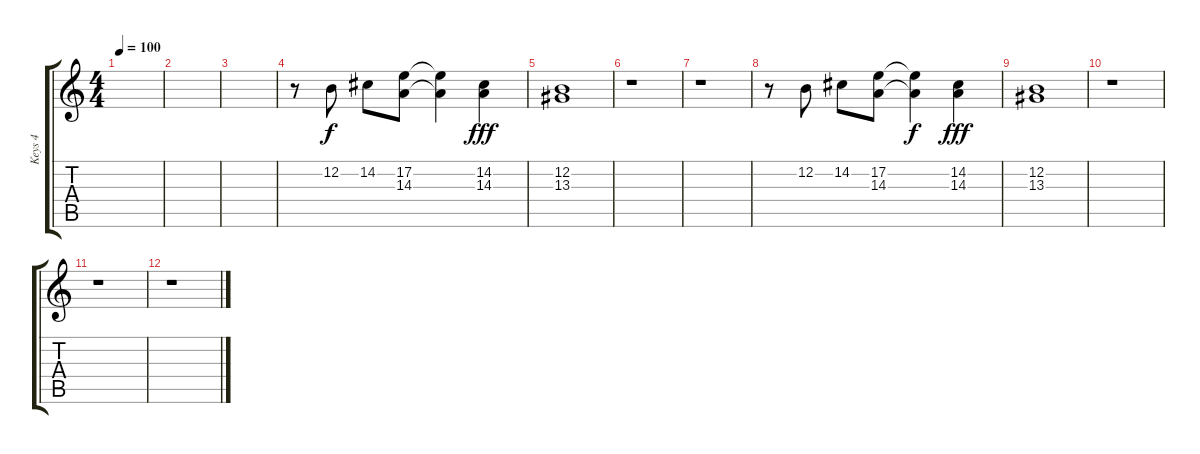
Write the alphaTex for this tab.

\track ("Keys 4" "Keys 4") {instrument fx8scifi}
\staff {score tabs}
\tuning (E4 B3 G3 D3 A2 E2) {hide}
\ts (4 4)
\tempo 100
\clef g2
\ks c
|
|
|
r.8 12.2.8 14.2.8 (17.2 14.3).8 (17.2{t} 14.3{t}).4{dy f} (14.2 14.3).4{dy fff} |
(12.2 13.3).1 |
r.1 |
r.1 |
r.8 12.2.8 14.2.8 (17.2 14.3).8 (17.2{t} 14.3{t}).4{dy f} (14.2 14.3).4{dy fff} |
(12.2 13.3).1 |
r.1 |
r.1 |
r.1
